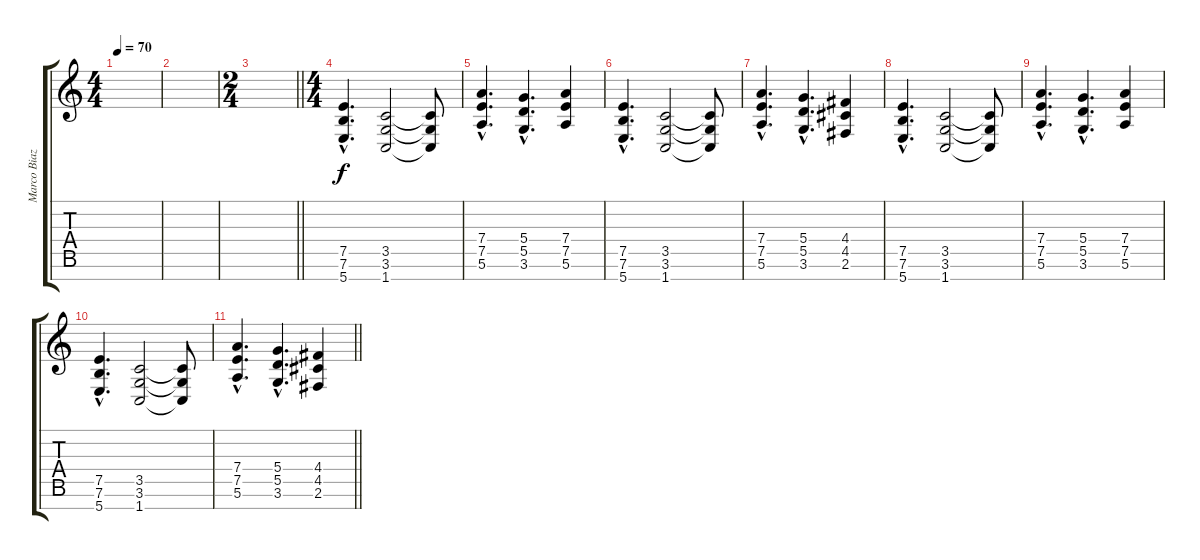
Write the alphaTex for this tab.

\track ("Marco Biazzi" "Marco Biaz") {instrument distortionguitar}
\staff {score tabs}
\tuning (E4 B3 G3 D3 A2 E2 B1) {hide}
\ts (4 4)
\tempo 70
\clef g2
\ks c
|
|
\ts (2 4)
\barLineRight lightlight
|
\ts (4 4)
(7.5{hac} 7.6{hac} 5.7{hac}).4{d} (3.5 3.6 1.7).2 (3.5{t} 3.6{t} 1.7{t}).8 |
(7.4{hac} 7.5{hac} 5.6{hac}).4{d} (5.4{hac} 5.5{hac} 3.6{hac}).4{d} (7.4 7.5 5.6).4 |
(7.5{hac} 7.6{hac} 5.7{hac}).4{d} (3.5 3.6 1.7).2 (3.5{t} 3.6{t} 1.7{t}).8 |
(7.4{hac} 7.5{hac} 5.6{hac}).4{d} (5.4{hac} 5.5{hac} 3.6{hac}).4{d} (4.4 4.5 2.6).4 |
(7.5{hac} 7.6{hac} 5.7{hac}).4{d} (3.5 3.6 1.7).2 (3.5{t} 3.6{t} 1.7{t}).8 |
(7.4{hac} 7.5{hac} 5.6{hac}).4{d} (5.4{hac} 5.5{hac} 3.6{hac}).4{d} (7.4 7.5 5.6).4 |
(7.5{hac} 7.6{hac} 5.7{hac}).4{d} (3.5 3.6 1.7).2 (3.5{t} 3.6{t} 1.7{t}).8 |
\barLineRight lightlight
(7.4{hac} 7.5{hac} 5.6{hac}).4{d} (5.4{hac} 5.5{hac} 3.6{hac}).4{d} (4.4 4.5 2.6).4
